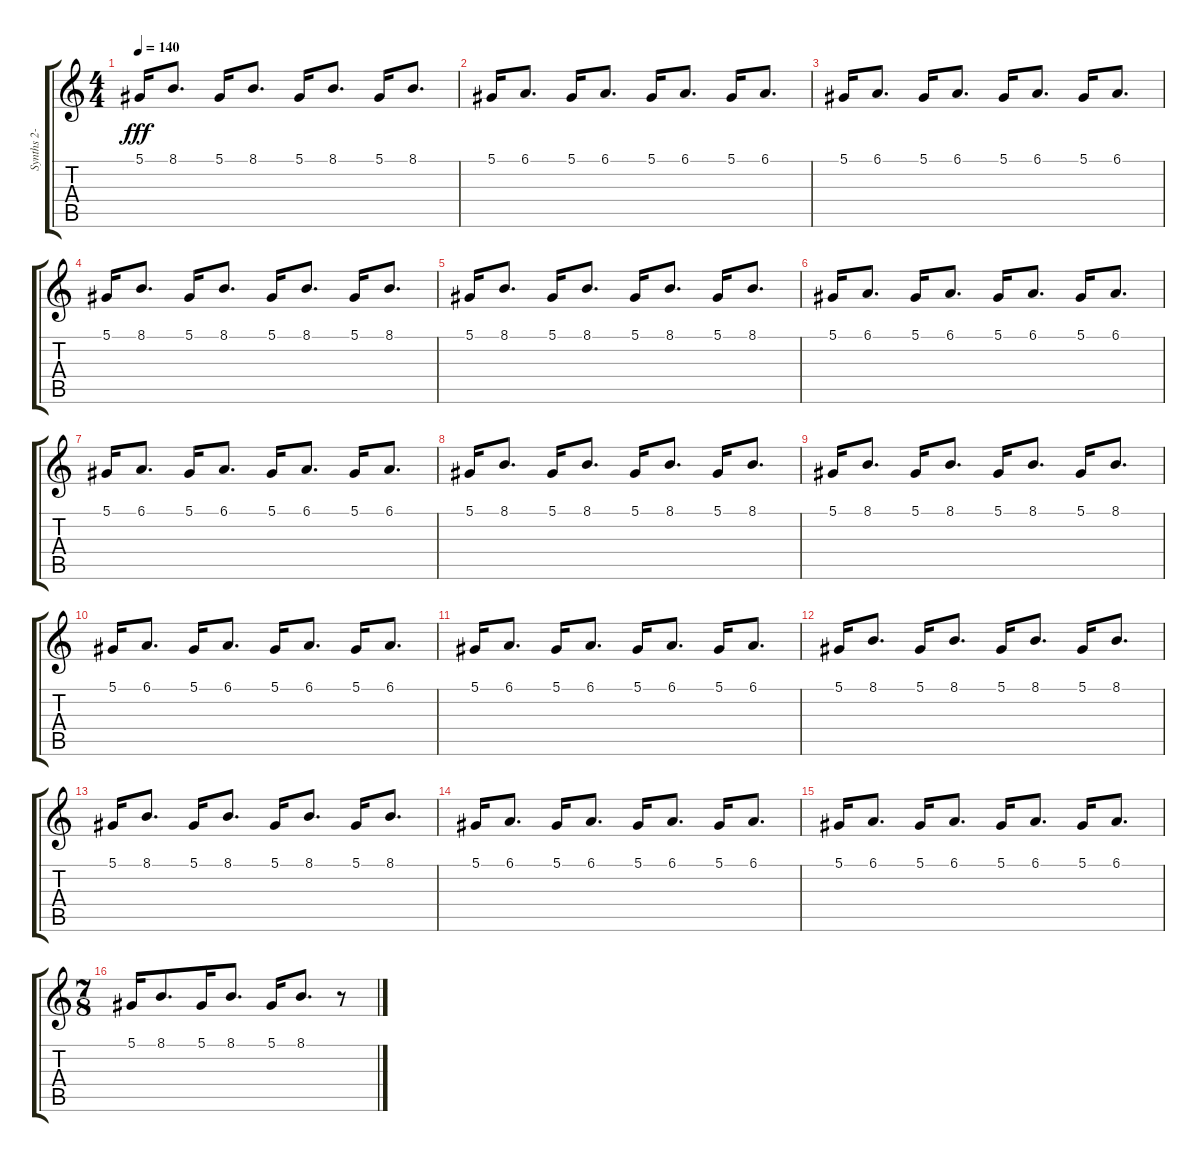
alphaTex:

\track ("Synths 2- Rou" "Synths 2- ") {instrument pad2warm}
\staff {score tabs}
\tuning (Eb4 Bb3 Gb3 Db3 Ab2 Db2) {hide}
\ts (4 4)
\tempo 140
\clef g2
\ks c
5.1.16{dy fff} 8.1.8{d} 5.1.16 8.1.8{d} 5.1.16 8.1.8{d} 5.1.16 8.1.8{d} |
5.1.16 6.1.8{d} 5.1.16 6.1.8{d} 5.1.16 6.1.8{d} 5.1.16 6.1.8{d} |
5.1.16 6.1.8{d} 5.1.16 6.1.8{d} 5.1.16 6.1.8{d} 5.1.16 6.1.8{d} |
5.1.16 8.1.8{d} 5.1.16 8.1.8{d} 5.1.16 8.1.8{d} 5.1.16 8.1.8{d} |
5.1.16 8.1.8{d} 5.1.16 8.1.8{d} 5.1.16 8.1.8{d} 5.1.16 8.1.8{d} |
5.1.16 6.1.8{d} 5.1.16 6.1.8{d} 5.1.16 6.1.8{d} 5.1.16 6.1.8{d} |
5.1.16 6.1.8{d} 5.1.16 6.1.8{d} 5.1.16 6.1.8{d} 5.1.16 6.1.8{d} |
5.1.16 8.1.8{d} 5.1.16 8.1.8{d} 5.1.16 8.1.8{d} 5.1.16 8.1.8{d} |
5.1.16 8.1.8{d} 5.1.16 8.1.8{d} 5.1.16 8.1.8{d} 5.1.16 8.1.8{d} |
5.1.16 6.1.8{d} 5.1.16 6.1.8{d} 5.1.16 6.1.8{d} 5.1.16 6.1.8{d} |
5.1.16 6.1.8{d} 5.1.16 6.1.8{d} 5.1.16 6.1.8{d} 5.1.16 6.1.8{d} |
5.1.16 8.1.8{d} 5.1.16 8.1.8{d} 5.1.16 8.1.8{d} 5.1.16 8.1.8{d} |
5.1.16 8.1.8{d} 5.1.16 8.1.8{d} 5.1.16 8.1.8{d} 5.1.16 8.1.8{d} |
5.1.16 6.1.8{d} 5.1.16 6.1.8{d} 5.1.16 6.1.8{d} 5.1.16 6.1.8{d} |
5.1.16 6.1.8{d} 5.1.16 6.1.8{d} 5.1.16 6.1.8{d} 5.1.16 6.1.8{d} |
\ts (7 8)
5.1.16 8.1.8{d} 5.1.16 8.1.8{d} 5.1.16 8.1.8{d} r.8
